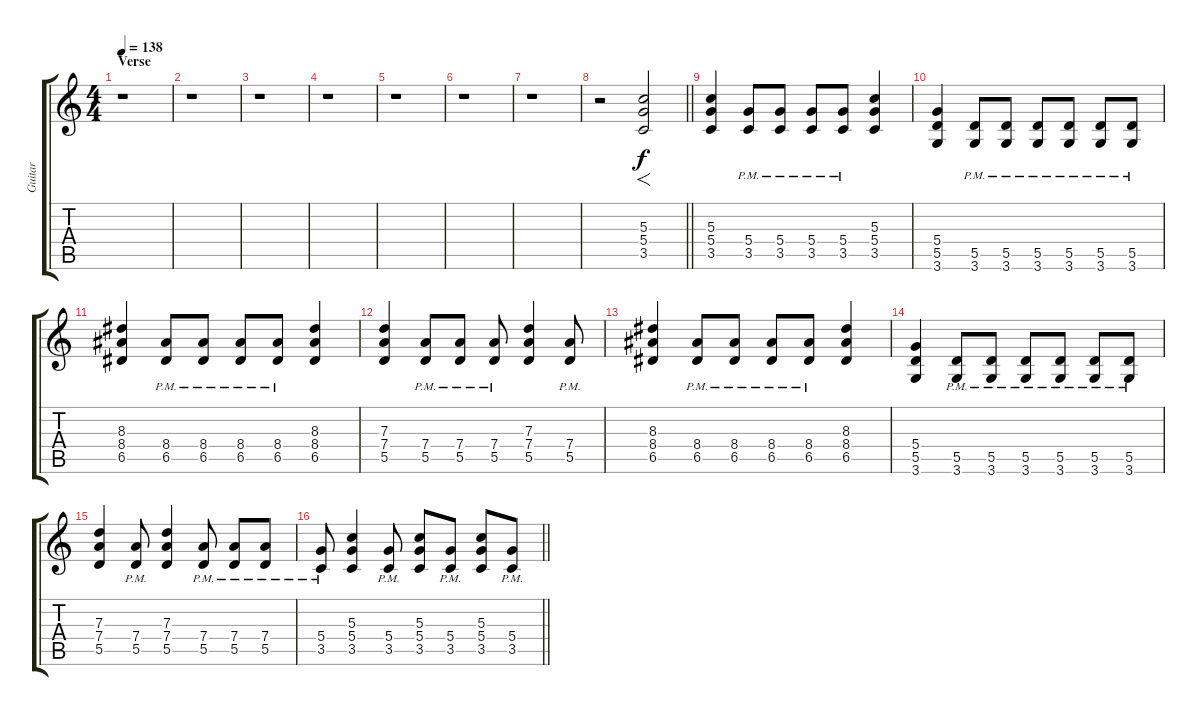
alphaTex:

\track ("Guitar" "Guitar") {instrument distortionguitar}
\staff {score tabs}
\tuning (E4 B3 G3 D3 A2 E2) {hide}
\ts (4 4)
\section ("" "Verse ")
\tempo 138
\clef g2
\ks c
r.1{dy f} |
r.1 |
r.1 |
r.1 |
r.1 |
r.1 |
r.1 |
\barLineRight lightlight
r.2 (5.3 5.4 3.5).2{f} |
\section ("" "")
(5.3 5.4 3.5).4 (5.4{pm} 3.5{pm}).8 (5.4{pm} 3.5{pm}).8 (5.4{pm} 3.5{pm}).8 (5.4{pm} 3.5{pm}).8 (5.3 5.4 3.5).4 |
(5.4 5.5 3.6).4 (5.5{pm} 3.6{pm}).8 (5.5{pm} 3.6{pm}).8 (5.5{pm} 3.6{pm}).8 (5.5{pm} 3.6{pm}).8 (5.5{pm} 3.6{pm}).8 (5.5{pm} 3.6{pm}).8 |
(8.3 8.4 6.5).4 (8.4{pm} 6.5{pm}).8 (8.4{pm} 6.5{pm}).8 (8.4{pm} 6.5{pm}).8 (8.4{pm} 6.5{pm}).8 (8.3 8.4 6.5).4 |
(7.3 7.4 5.5).4 (7.4{pm} 5.5{pm}).8 (7.4{pm} 5.5{pm}).8 (7.4{pm} 5.5{pm}).8 (7.3 7.4 5.5).4 (7.4{pm} 5.5{pm}).8 |
(8.3 8.4 6.5).4 (8.4{pm} 6.5{pm}).8 (8.4{pm} 6.5{pm}).8 (8.4{pm} 6.5{pm}).8 (8.4{pm} 6.5{pm}).8 (8.3 8.4 6.5).4 |
(5.4 5.5 3.6).4 (5.5{pm} 3.6{pm}).8 (5.5{pm} 3.6{pm}).8 (5.5{pm} 3.6{pm}).8 (5.5{pm} 3.6{pm}).8 (5.5{pm} 3.6{pm}).8 (5.5{pm} 3.6{pm}).8 |
(7.3 7.4 5.5).4 (7.4{pm} 5.5{pm}).8 (7.3 7.4 5.5).4 (7.4{pm} 5.5{pm}).8 (7.4{pm} 5.5{pm}).8 (7.4{pm} 5.5{pm}).8 |
\barLineRight lightlight
(5.4{pm} 3.5{pm}).8 (5.3 5.4 3.5).4 (5.4{pm} 3.5{pm}).8 (5.3 5.4 3.5).8 (5.4{pm} 3.5{pm}).8 (5.3 5.4 3.5).8 (5.4{pm} 3.5{pm}).8
